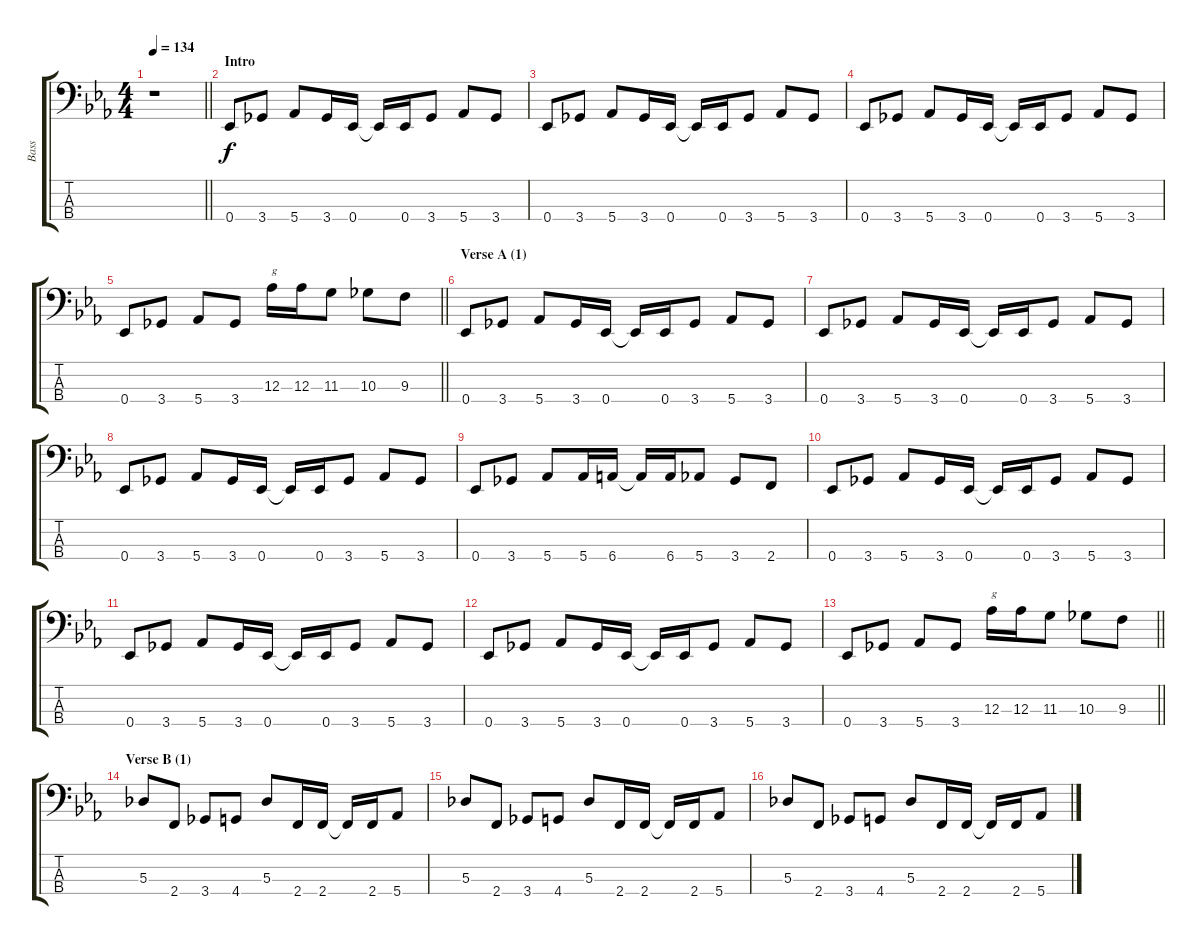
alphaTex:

\track ("Bass" "Bass") {instrument electricbasspick}
\staff {score tabs}
\tuning (Gb2 Db2 Ab1 Eb1) {hide}
\ts (4 4)
\tempo 134
\clef f4
\barLineRight lightlight
\ks eb
r.1{dy f instrument electricbasspick} |
\section ("" "Intro")
0.4.8 3.4.8 5.4.8 3.4.16 0.4.16 0.4{t}.16 0.4.16 3.4.8 5.4.8 3.4.8 |
0.4.8 3.4.8 5.4.8 3.4.16 0.4.16 0.4{t}.16 0.4.16 3.4.8 5.4.8 3.4.8 |
0.4.8 3.4.8 5.4.8 3.4.16 0.4.16 0.4{t}.16 0.4.16 3.4.8 5.4.8 3.4.8 |
\barLineRight lightlight
0.4.8 3.4.8 5.4.8 3.4.8 12.3.16{txt "g"} 12.3.16 11.3.8 10.3.8 9.3.8 |
\section ("" "Verse A (1)")
0.4.8 3.4.8 5.4.8 3.4.16 0.4.16 0.4{t}.16 0.4.16 3.4.8 5.4.8 3.4.8 |
0.4.8 3.4.8 5.4.8 3.4.16 0.4.16 0.4{t}.16 0.4.16 3.4.8 5.4.8 3.4.8 |
0.4.8 3.4.8 5.4.8 3.4.16 0.4.16 0.4{t}.16 0.4.16 3.4.8 5.4.8 3.4.8 |
0.4.8 3.4.8 5.4.8 5.4.16 6.4.16 6.4{t}.16 6.4.16 5.4.8 3.4.8 2.4.8 |
0.4.8 3.4.8 5.4.8 3.4.16 0.4.16 0.4{t}.16 0.4.16 3.4.8 5.4.8 3.4.8 |
0.4.8 3.4.8 5.4.8 3.4.16 0.4.16 0.4{t}.16 0.4.16 3.4.8 5.4.8 3.4.8 |
0.4.8 3.4.8 5.4.8 3.4.16 0.4.16 0.4{t}.16 0.4.16 3.4.8 5.4.8 3.4.8 |
\barLineRight lightlight
0.4.8 3.4.8 5.4.8 3.4.8 12.3.16{txt "g"} 12.3.16 11.3.8 10.3.8 9.3.8 |
\section ("" "Verse B (1)")
5.3.8 2.4.8 3.4.8 4.4.8 5.3.8 2.4.16 2.4.16 2.4{t}.16 2.4.16 5.4.8 |
5.3.8 2.4.8 3.4.8 4.4.8 5.3.8 2.4.16 2.4.16 2.4{t}.16 2.4.16 5.4.8 |
5.3.8 2.4.8 3.4.8 4.4.8 5.3.8 2.4.16 2.4.16 2.4{t}.16 2.4.16 5.4.8
